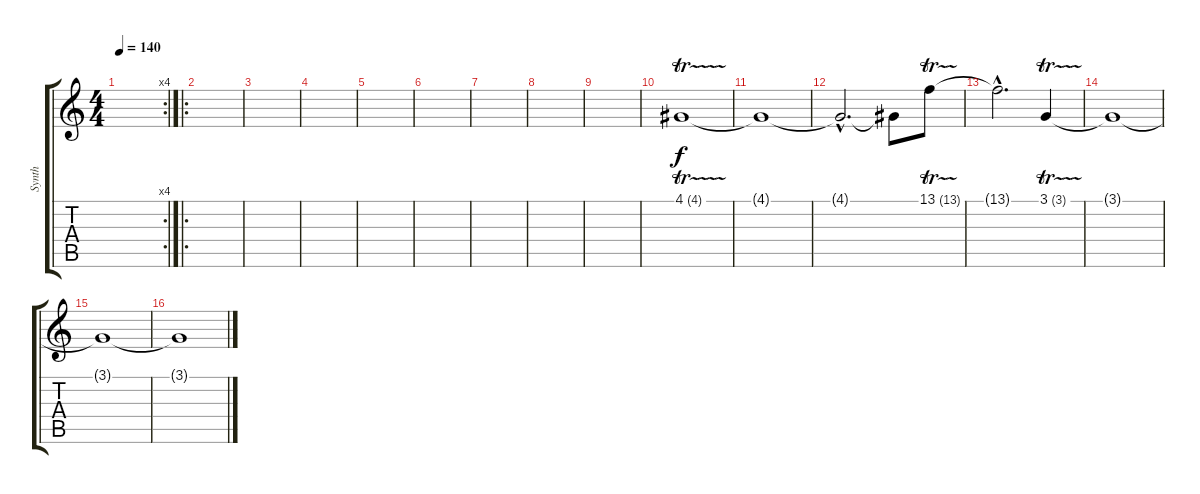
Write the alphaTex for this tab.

\track ("Synth" "Synth") {instrument synthstrings1}
\staff {score tabs}
\tuning (E4 B3 G3 D3 A2 E2) {hide}
\rc 4
\ts (4 4)
\tempo 140
\clef g2
\ks c
|
\ro
|
|
|
|
|
|
|
|
4.1{tr (4 16)}.1 |
4.1{t}.1 |
4.1{hac t}.2{d} 4.1{t}.8 13.1{tr (13 16)}.8 |
13.1{hac t}.2{d} 3.1{tr (3 16)}.4 |
3.1{t}.1 |
3.1{t}.1 |
3.1{t}.1
